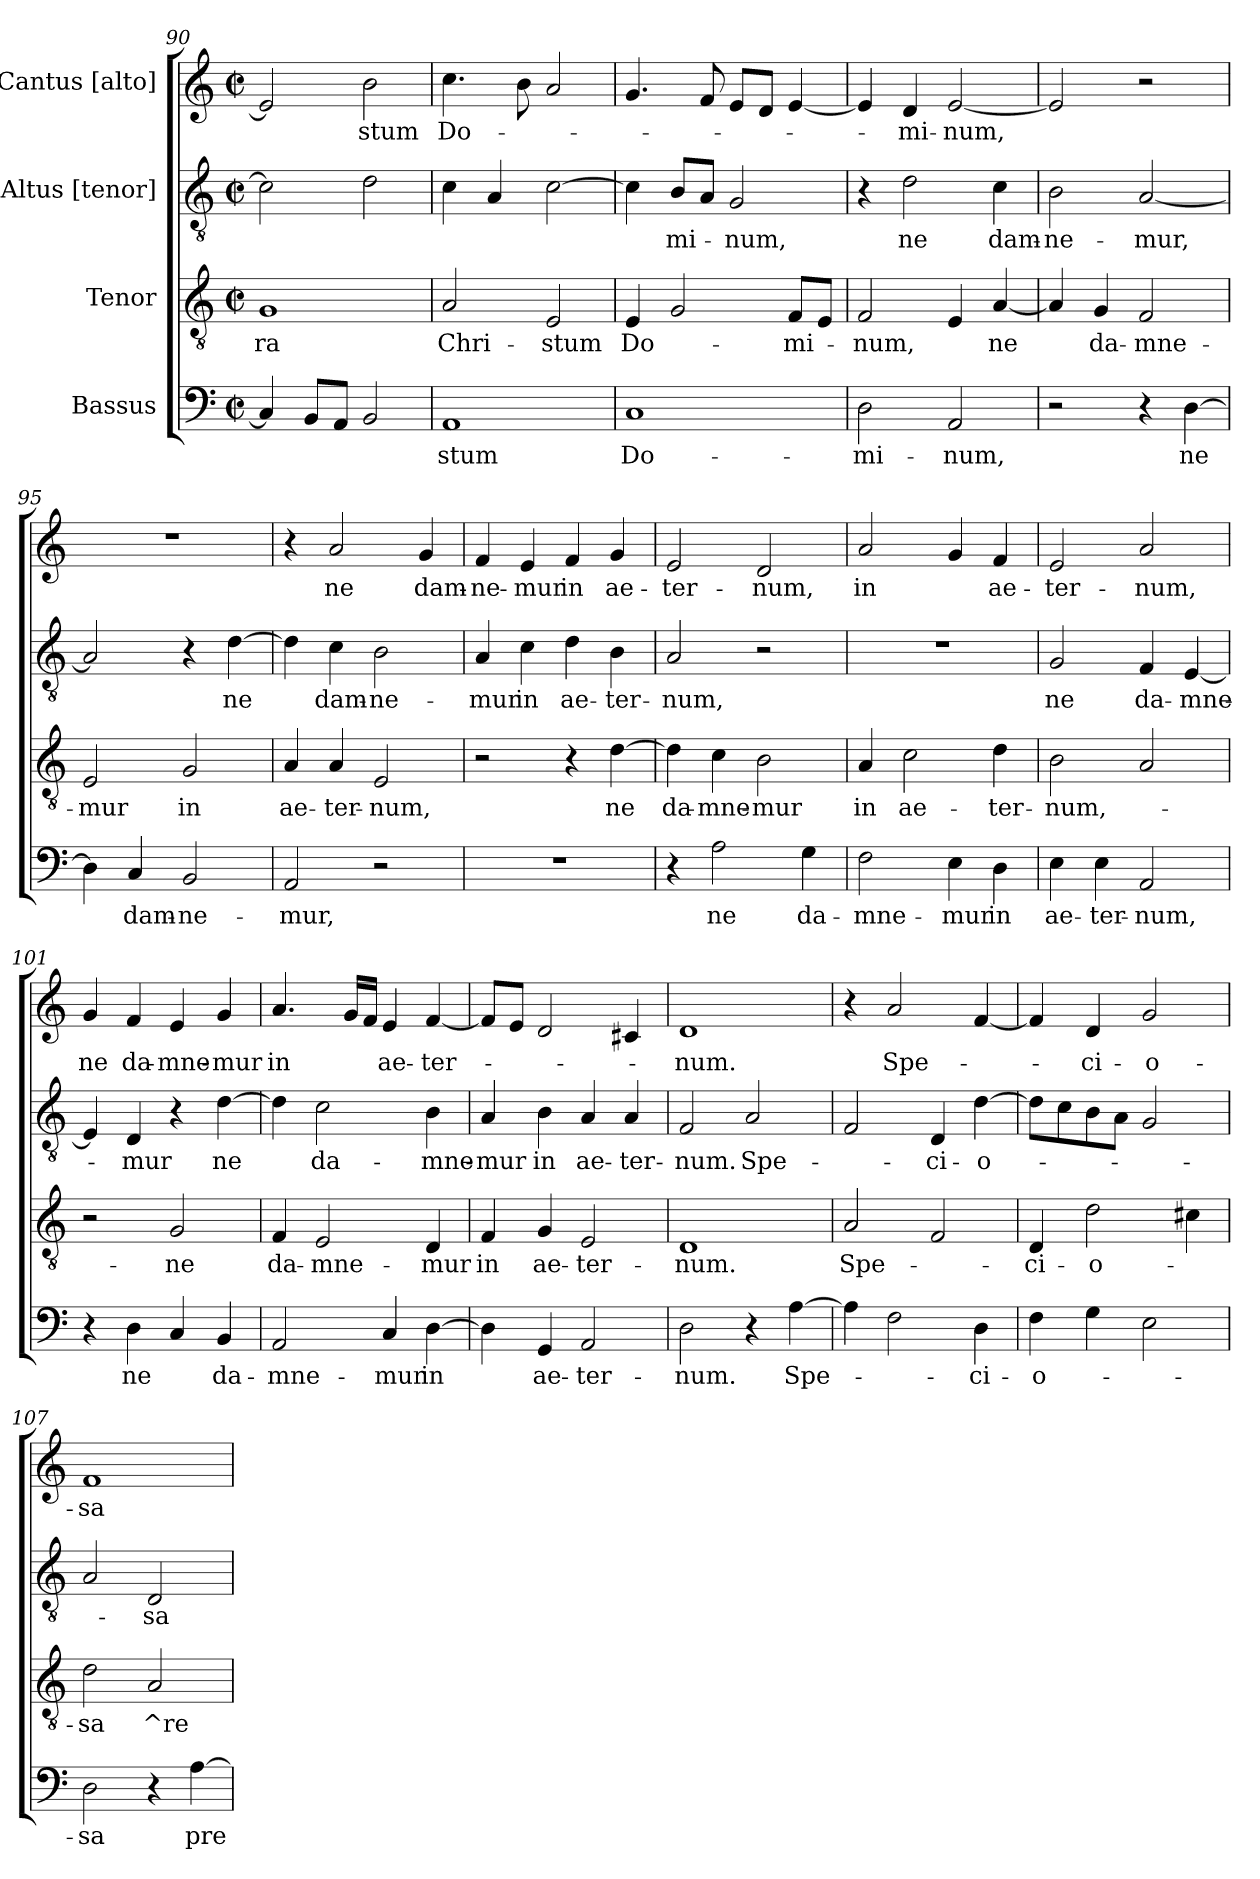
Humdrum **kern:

**kern	**text	**kern	**text	**kern	**text	**kern	**text
*part4	*part4	*part3	*part3	*part2	*part2	*part1	*part1
*staff4	*staff4	*staff3	*staff3	*staff2	*staff2	*staff1	*staff1
*I"Bassus	*	*I"Tenor	*	*I"Altus [tenor]	*	*I"Cantus [alto]	*
*clefF4	*	*clefGv2	*	*clefGv2	*	*clefG2	*
*k[]	*	*k[]	*	*k[]	*	*k[]	*
*C:	*	*C:	*	*C:	*	*C:	*
*M2/2	*	*M2/2	*	*M2/2	*	*M2/2	*
*met(c|)	*	*met(c|)	*	*met(c|)	*	*met(c|)	*
=90	=90	=90	=90	=90	=90	=90	=90
4C/]	.	1G	-ra	2c\]	.	2e/]	.
8BB/L	.	.	.	.	.	.	.
8AA/J	.	.	.	.	.	.	.
2BB/	.	.	.	2d\	.	2b\	-stum
=91	=91	=91	=91	=91	=91	=91	=91
1AA	-stum	2A/	Chri-	4c\	.	4.cc\	Do-
.	.	.	.	4A/	.	.	.
.	.	.	.	.	.	8b\	.
.	.	2E/	-stum	[2c\	.	2a/	.
=92	=92	=92	=92	=92	=92	=92	=92
1C	Do-	4E/	Do-	4c\]	.	4.g/	.
.	.	2G/	.	8B/L	-mi-	.	.
.	.	.	.	8A/J	.	8f/	.
.	.	.	.	2G/	-num,	8e/L	.
.	.	.	.	.	.	8d/J	.
.	.	8F/L	-mi-	.	.	[4e/	.
.	.	8E/J	.	.	.	.	.
=93	=93	=93	=93	=93	=93	=93	=93
2D\	-mi-	2F/	-num,	4r	.	4e/]	.
.	.	.	.	2d\	ne	4d/	-mi-
2AA/	-num,	4E/	.	.	.	[2e/	-num,
.	.	[4A/	ne	4c\	dam-	.	.
!!LO:LB:g=z
=94	=94	=94	=94	=94	=94	=94	=94
2r	.	4A/]	.	2B\	-ne-	2e/]	.
.	.	4G/	da-	.	.	.	.
4r	.	2F/	-mne-	[2A/	-mur,	2r	.
[4D\	ne	.	.	.	.	.	.
=95	=95	=95	=95	=95	=95	=95	=95
4D\]	.	2E/	-mur	2A/]	.	1r	.
4C/	dam-	.	.	.	.	.	.
2BB/	-ne-	2G/	in	4r	.	.	.
.	.	.	.	[4d\	ne	.	.
=96	=96	=96	=96	=96	=96	=96	=96
2AA/	-mur,	4A/	ae-	4d\]	.	4r	.
.	.	4A/	-ter-	4c\	dam-	2a/	ne
2r	.	2E/	-num,	2B\	-ne-	.	.
.	.	.	.	.	.	4g/	dam-
=97	=97	=97	=97	=97	=97	=97	=97
1r	.	2r	.	4A/	-mur	4f/	-ne-
.	.	.	.	4c\	in	4e/	-mur
.	.	4r	.	4d\	ae-	4f/	in
.	.	[4d\	ne	4B\	-ter-	4g/	ae-
=98	=98	=98	=98	=98	=98	=98	=98
4r	.	4d\]	da-	2A/	-num,	2e/	-ter-
2A\	ne	4c\	-mne-	.	.	.	.
.	.	2B\	-mur	2r	.	2d/	-num,
4G\	da-	.	.	.	.	.	.
=99	=99	=99	=99	=99	=99	=99	=99
2F\	-mne-	4A/	in	1r	.	2a/	in
.	.	2c\	ae-	.	.	.	.
4E\	-mur	.	.	.	.	4g/	.
4D\	in	4d\	-ter-	.	.	4f/	ae-
=100	=100	=100	=100	=100	=100	=100	=100
4E\	ae-	2B\	-num,-	2G/	ne	2e/	-ter-
4E\	-ter-	.	.	.	.	.	.
2AA/	-num,	2A/	.	4F/	da-	2a/	-num,
.	.	.	.	[4E/	-mne-	.	.
!!LO:PB:g=z
=101	=101	=101	=101	=101	=101	=101	=101
4r	.	2r	.	4E/]	.	4g/	ne
4D\	ne	.	.	4D/	-mur	4f/	da-
4C/	.	2G/	-ne	4r	.	4e/	-mne-
4BB/	da-	.	.	[4d\	ne	4g/	-mur
=102	=102	=102	=102	=102	=102	=102	=102
2AA/	-mne-	4F/	da-	4d\]	.	4.a/	in
.	.	2E/	-mne-	2c\	da-	.	.
.	.	.	.	.	.	16g/LL	.
.	.	.	.	.	.	16f/JJ	.
4C/	-mur	.	.	.	.	4e/	ae-
[4D\	in	4D/	-mur	4B\	-mne-	[4f/	-ter-
=103	=103	=103	=103	=103	=103	=103	=103
4D\]	.	4F/	in	4A/	-mur	8f/L]	.
.	.	.	.	.	.	8e/J	.
4GG/	ae-	4G/	ae-	4B\	in	2d/	.
2AA/	-ter-	2E/	-ter-	4A/	ae-	.	.
.	.	.	.	4A/	-ter-	4c#X/	.
=104	=104	=104	=104	=104	=104	=104	=104
2D\	-num.	1D	-num.	2F/	-num.	1d	-num.
4r	.	.	.	2A/	Spe-	.	.
[4A\	Spe-	.	.	.	.	.	.
=105	=105	=105	=105	=105	=105	=105	=105
4A\]	.	2A/	Spe-	2F/	.	4r	.
2F\	.	.	.	.	.	2a/	Spe-
.	.	2F/	.	4D/	-ci-	.	.
4D\	-ci-	.	.	[4d\	-o-	[4f/	.
=106	=106	=106	=106	=106	=106	=106	=106
4F\	-o-	4D/	-ci-	8d\L]	.	4f/]	.
.	.	.	.	8c\	.	.	.
4G\	.	2d\	-o-	8B\	.	4d/	-ci-
.	.	.	.	8A\J	.	.	.
2E\	.	.	.	2G/	.	2g/	-o-
.	.	4c#X\	.	.	.	.	.
=107	=107	=107	=107	=107	=107	=107	=107
2D\	-sa	2d\	-sa	2A/	.	1f	-sa
4r	.	2A/	^re-	2D/	-sa	.	.
[4A\	pre-	.	.	.	.	.	.
=	=	=	=	=	=	=	=
*-	*-	*-	*-	*-	*-	*-	*-
